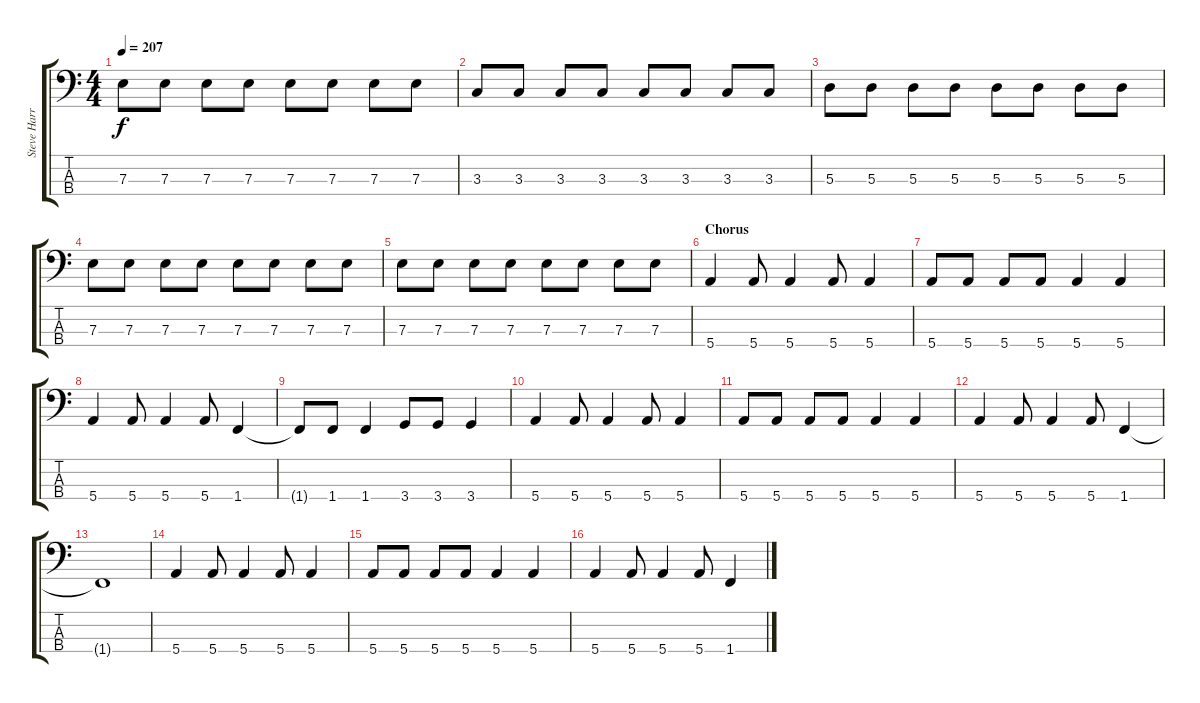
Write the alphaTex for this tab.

\track ("Steve Harris" "Steve Harr") {instrument electricbassfinger}
\staff {score tabs}
\tuning (G2 D2 A1 E1) {hide}
\ts (4 4)
\tempo 207
\clef f4
\ks c
7.3.8{dy f} 7.3.8 7.3.8 7.3.8 7.3.8 7.3.8 7.3.8 7.3.8 |
3.3.8 3.3.8 3.3.8 3.3.8 3.3.8 3.3.8 3.3.8 3.3.8 |
5.3.8 5.3.8 5.3.8 5.3.8 5.3.8 5.3.8 5.3.8 5.3.8 |
7.3.8 7.3.8 7.3.8 7.3.8 7.3.8 7.3.8 7.3.8 7.3.8 |
7.3.8 7.3.8 7.3.8 7.3.8 7.3.8 7.3.8 7.3.8 7.3.8 |
\section ("" "Chorus")
5.4.4 5.4.8 5.4.4 5.4.8 5.4.4 |
5.4.8 5.4.8 5.4.8 5.4.8 5.4.4 5.4.4 |
5.4.4 5.4.8 5.4.4 5.4.8 1.4.4 |
1.4{t}.8 1.4.8 1.4.4 3.4.8 3.4.8 3.4.4 |
5.4.4 5.4.8 5.4.4 5.4.8 5.4.4 |
5.4.8 5.4.8 5.4.8 5.4.8 5.4.4 5.4.4 |
5.4.4 5.4.8 5.4.4 5.4.8 1.4.4 |
1.4{t}.1 |
5.4.4 5.4.8 5.4.4 5.4.8 5.4.4 |
5.4.8 5.4.8 5.4.8 5.4.8 5.4.4 5.4.4 |
5.4.4 5.4.8 5.4.4 5.4.8 1.4.4
